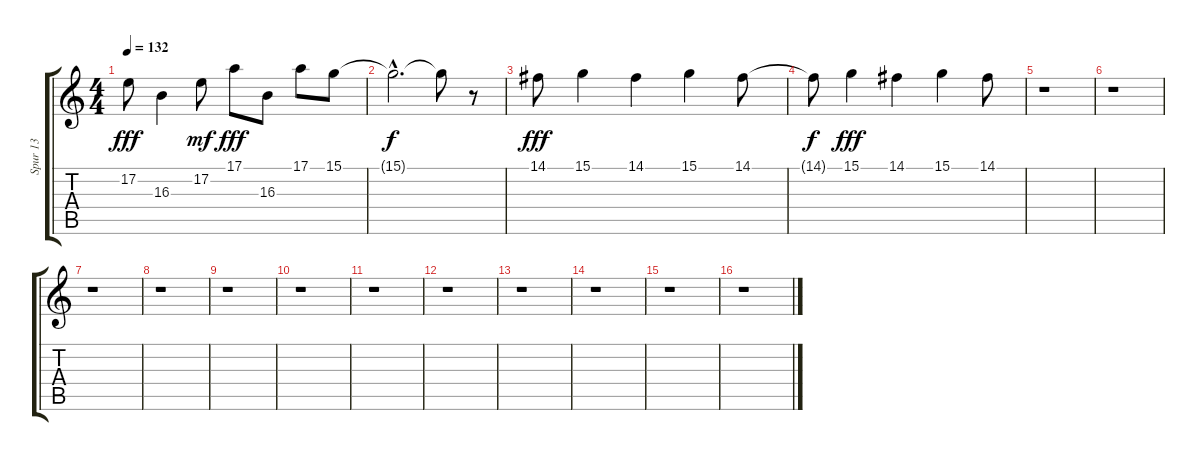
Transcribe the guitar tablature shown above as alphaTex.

\track ("Spur 13" "Spur 13") {instrument brightacousticpiano}
\staff {score tabs}
\tuning (E4 B3 G3 D3 A2 E2) {hide}
\ts (4 4)
\tempo 132
\clef g2
\ks c
17.2.8{dy fff} 16.3.4 17.2.8{dy mf} 17.1.8{dy fff} 16.3.8 17.1.8 15.1.8 |
15.1{hac t}.2{d dy f} 15.1{t}.8 r.8 |
14.1.8{dy fff} 15.1.4 14.1.4 15.1.4 14.1.8 |
14.1{t}.8{dy f} 15.1.4{dy fff} 14.1.4 15.1.4 14.1.8 |
r.1 |
r.1 |
r.1 |
r.1 |
r.1 |
r.1 |
r.1 |
r.1 |
r.1 |
r.1 |
r.1 |
r.1
